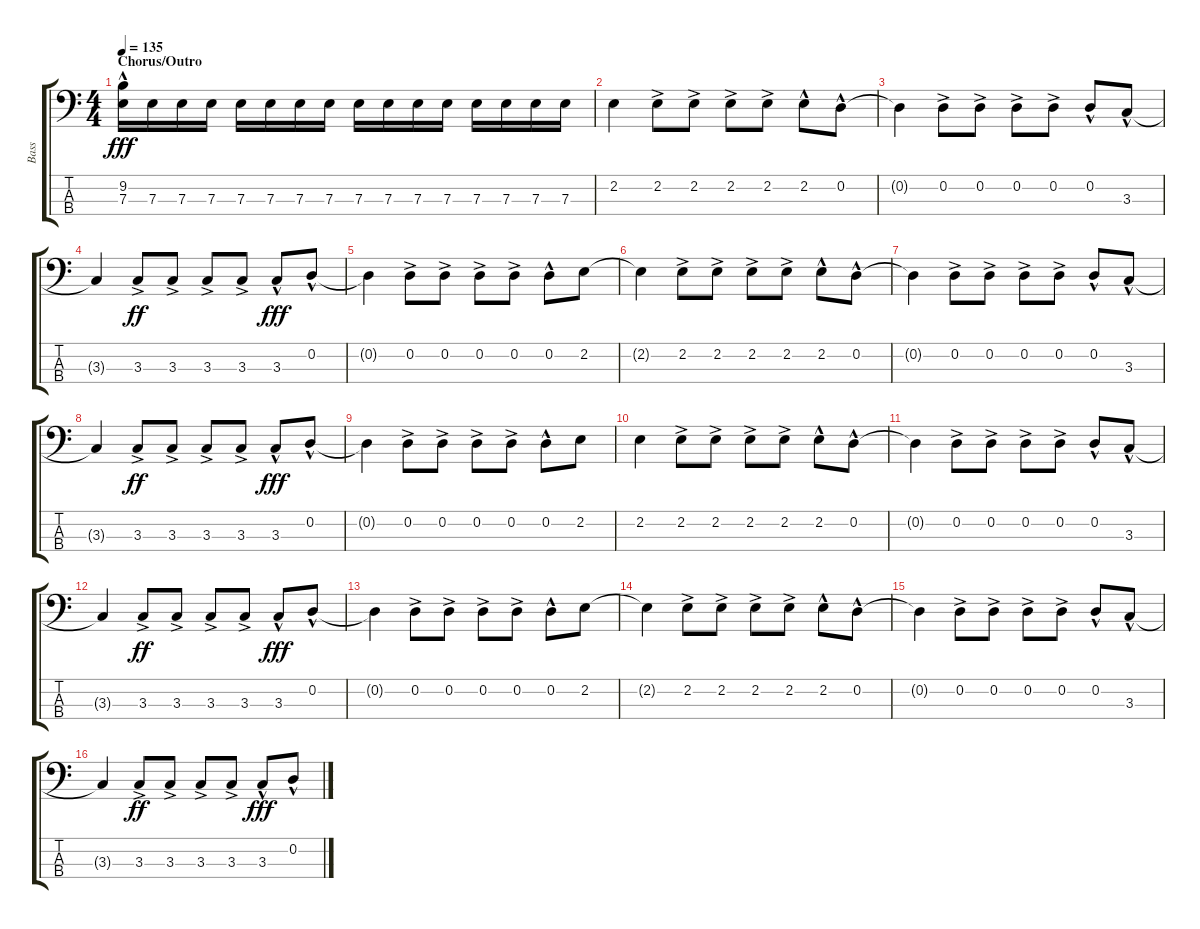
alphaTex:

\track ("Bass" "Bass") {instrument electricbassfinger}
\staff {score tabs}
\tuning (G2 D2 A1 E1) {hide}
\ts (4 4)
\section ("" "Chorus/Outro")
\tempo 135
\clef f4
\ks c
(9.2{hac} 7.3{hac}).16{dy fff volume 16} 7.3.16 7.3.16 7.3.16 7.3.16 7.3.16 7.3.16 7.3.16 7.3.16 7.3.16 7.3.16 7.3.16 7.3.16 7.3.16 7.3.16 7.3.16 |
2.2.4 2.2{ac}.8 2.2{ac}.8 2.2{ac}.8 2.2{ac}.8 2.2{hac}.8 0.2{hac}.8 |
0.2{t}.4 0.2{ac}.8 0.2{ac}.8 0.2{ac}.8 0.2{ac}.8 0.2{hac}.8 3.3{hac}.8 |
3.3{t}.4 3.3{ac}.8{dy ff} 3.3{ac}.8 3.3{ac}.8 3.3{ac}.8 3.3{hac}.8{dy fff} 0.2{hac}.8 |
0.2{t}.4 0.2{ac}.8 0.2{ac}.8 0.2{ac}.8 0.2{ac}.8 0.2{hac}.8 2.2.8 |
2.2{t}.4 2.2{ac}.8 2.2{ac}.8 2.2{ac}.8 2.2{ac}.8 2.2{hac}.8 0.2{hac}.8 |
0.2{t}.4 0.2{ac}.8 0.2{ac}.8 0.2{ac}.8 0.2{ac}.8 0.2{hac}.8 3.3{hac}.8 |
3.3{t}.4 3.3{ac}.8{dy ff} 3.3{ac}.8 3.3{ac}.8 3.3{ac}.8 3.3{hac}.8{dy fff} 0.2{hac}.8 |
0.2{t}.4 0.2{ac}.8 0.2{ac}.8 0.2{ac}.8 0.2{ac}.8 0.2{hac}.8 2.2.8 |
2.2.4 2.2{ac}.8 2.2{ac}.8 2.2{ac}.8 2.2{ac}.8 2.2{hac}.8 0.2{hac}.8 |
0.2{t}.4 0.2{ac}.8 0.2{ac}.8 0.2{ac}.8 0.2{ac}.8 0.2{hac}.8 3.3{hac}.8 |
3.3{t}.4 3.3{ac}.8{dy ff} 3.3{ac}.8 3.3{ac}.8 3.3{ac}.8 3.3{hac}.8{dy fff} 0.2{hac}.8 |
0.2{t}.4 0.2{ac}.8 0.2{ac}.8 0.2{ac}.8 0.2{ac}.8 0.2{hac}.8 2.2.8 |
2.2{t}.4 2.2{ac}.8 2.2{ac}.8 2.2{ac}.8 2.2{ac}.8 2.2{hac}.8 0.2{hac}.8 |
0.2{t}.4 0.2{ac}.8 0.2{ac}.8 0.2{ac}.8 0.2{ac}.8 0.2{hac}.8 3.3{hac}.8 |
3.3{t}.4 3.3{ac}.8{dy ff} 3.3{ac}.8 3.3{ac}.8 3.3{ac}.8 3.3{hac}.8{dy fff} 0.2{hac}.8
